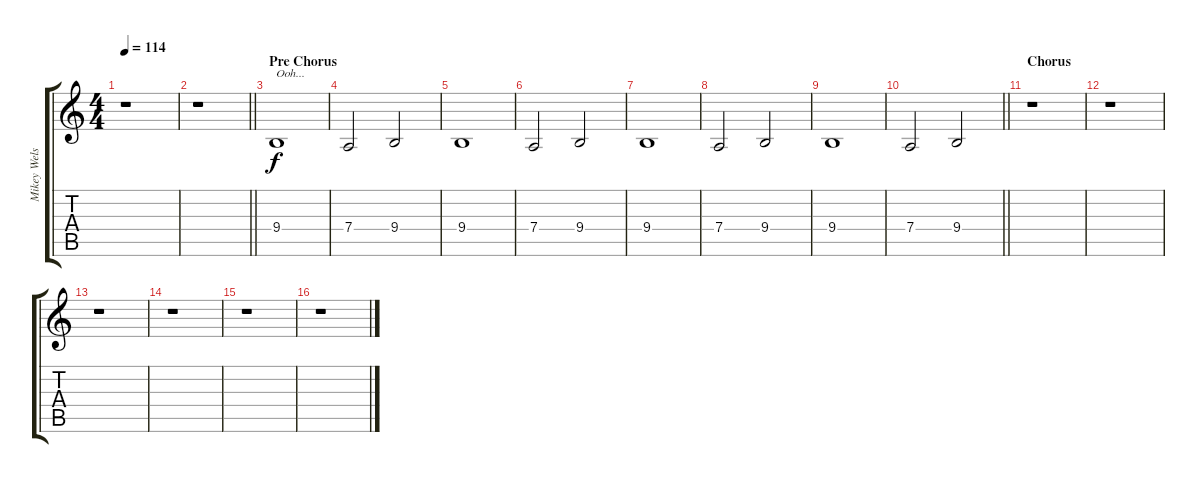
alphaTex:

\track ("Mikey Welsh - Backup Vocals" "Mikey Wels") {instrument voiceoohs}
\staff {score tabs}
\tuning (E4 B3 G3 D3 A2 E2) {hide}
\ts (4 4)
\tempo 114
\clef g2
\ks c
r.1{dy f} |
\barLineRight lightlight
r.1 |
\section ("" "Pre Chorus")
9.4.1{txt "Ooh..."} |
7.4.2 9.4.2 |
9.4.1 |
7.4.2 9.4.2 |
9.4.1 |
7.4.2 9.4.2 |
9.4.1 |
\barLineRight lightlight
7.4.2 9.4.2 |
\section ("" "Chorus")
r.1 |
r.1 |
r.1 |
r.1 |
r.1 |
r.1
